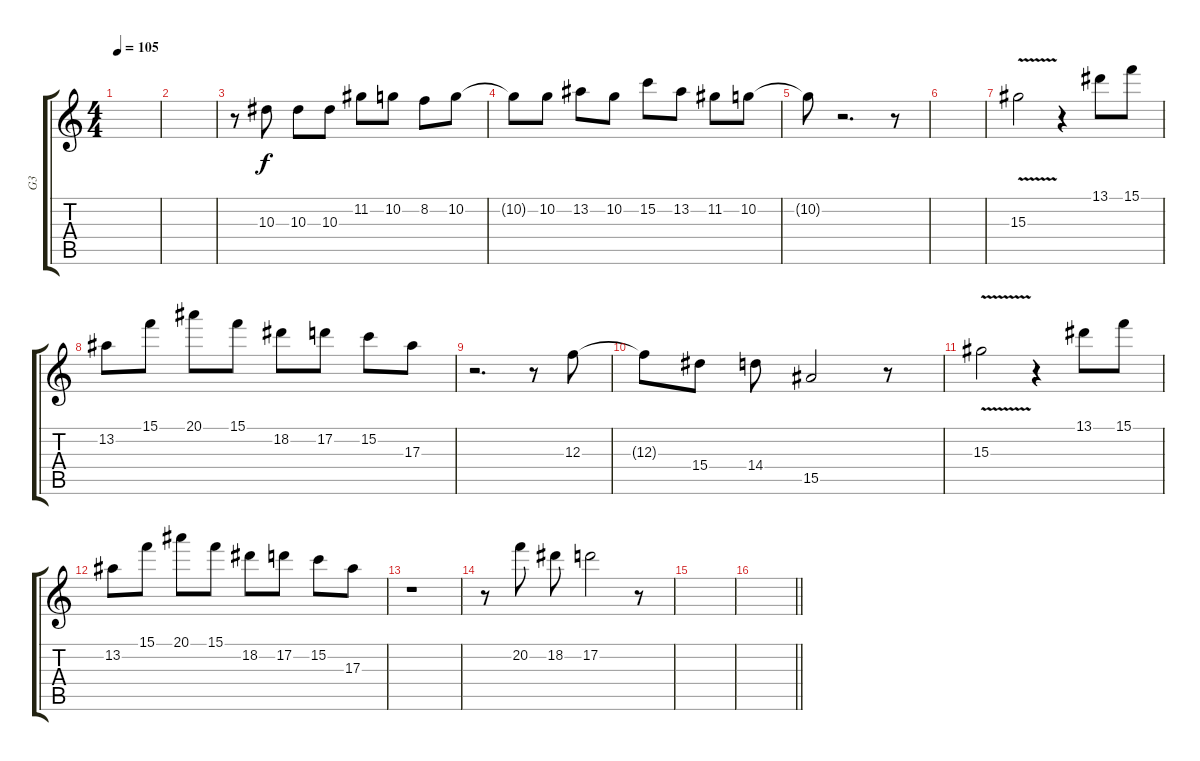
\track ("G3" "G3") {instrument distortionguitar}
\staff {score tabs}
\tuning (D4 A3 F3 C3 G2 C2) {hide}
\ts (4 4)
\tempo 105
\clef g2
\ks c
|
|
r.8 10.3.8 10.3.8 10.3.8 11.2.8 10.2.8 8.2.8 10.2.8 |
10.2{t}.8 10.2.8 13.2.8 10.2.8 15.2.8 13.2.8 11.2.8 10.2.8 |
10.2{t}.8 r.2{d} r.8 |
|
15.3{v}.2 r.4 13.1.8 15.1.8 |
13.2.8 15.1.8 20.1.8 15.1.8 18.2.8 17.2.8 15.2.8 17.3.8 |
r.2{d} r.8 12.3.8 |
12.3{t}.8 15.4.8 14.4.8 15.5.2 r.8 |
15.3{v}.2 r.4 13.1.8 15.1.8 |
13.2.8 15.1.8 20.1.8 15.1.8 18.2.8 17.2.8 15.2.8 17.3.8 |
r.1 |
r.8 20.2.8 18.2.8 17.2.2 r.8 |
|
\barLineRight lightlight
